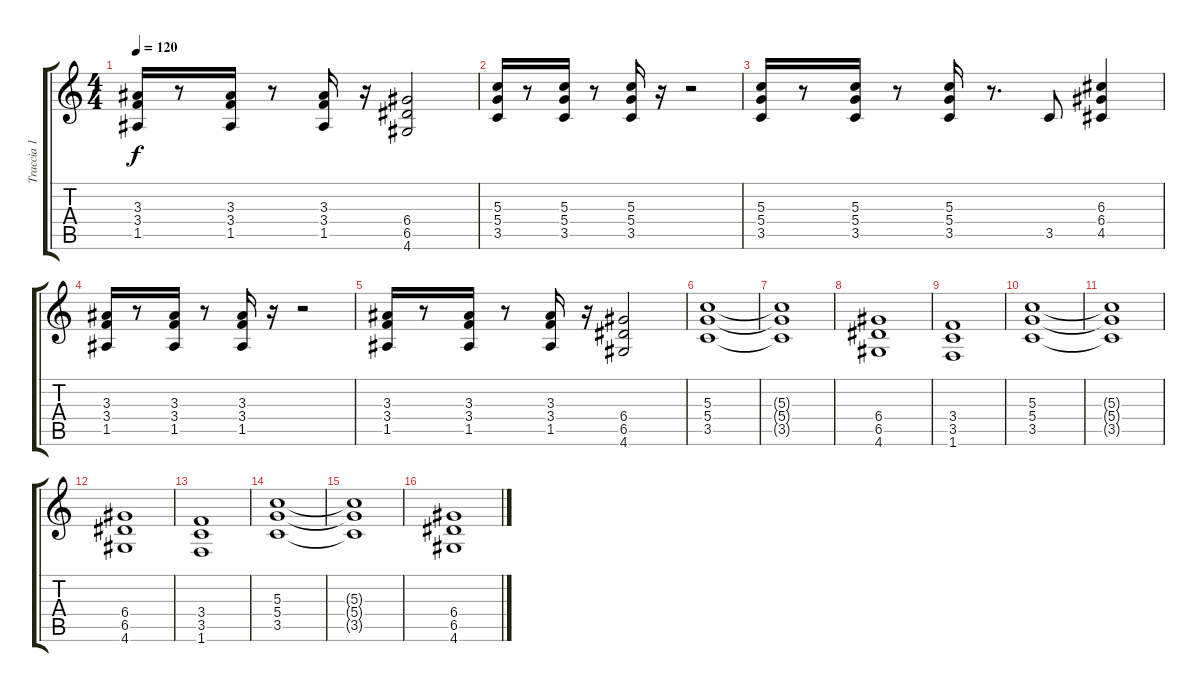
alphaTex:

\track ("Traccia 1" "Traccia 1") {instrument overdrivenguitar}
\staff {score tabs}
\tuning (E4 B3 G3 D3 A2 E2) {hide}
\ts (4 4)
\tempo 120
\clef g2
\ks c
(3.3 3.4 1.5).16{dy f} r.8 (3.3 3.4 1.5).16 r.8 (3.3 3.4 1.5).16 r.16 (6.4 6.5 4.6).2 |
(5.3 5.4 3.5).16 r.8 (5.3 5.4 3.5).16 r.8 (5.3 5.4 3.5).16 r.16 r.2 |
(5.3 5.4 3.5).16 r.8 (5.3 5.4 3.5).16 r.8 (5.3 5.4 3.5).16 r.8{d} 3.5.8 (6.3 6.4 4.5).4 |
(3.3 3.4 1.5).16 r.8 (3.3 3.4 1.5).16 r.8 (3.3 3.4 1.5).16 r.16 r.2 |
(3.3 3.4 1.5).16 r.8 (3.3 3.4 1.5).16 r.8 (3.3 3.4 1.5).16 r.16 (6.4 6.5 4.6).2 |
(5.3 5.4 3.5).1 |
(5.3{t} 5.4{t} 3.5{t}).1 |
(6.4 6.5 4.6).1 |
(3.4 3.5 1.6).1 |
(5.3 5.4 3.5).1 |
(5.3{t} 5.4{t} 3.5{t}).1 |
(6.4 6.5 4.6).1 |
(3.4 3.5 1.6).1 |
(5.3 5.4 3.5).1 |
(5.3{t} 5.4{t} 3.5{t}).1 |
(6.4 6.5 4.6).1
